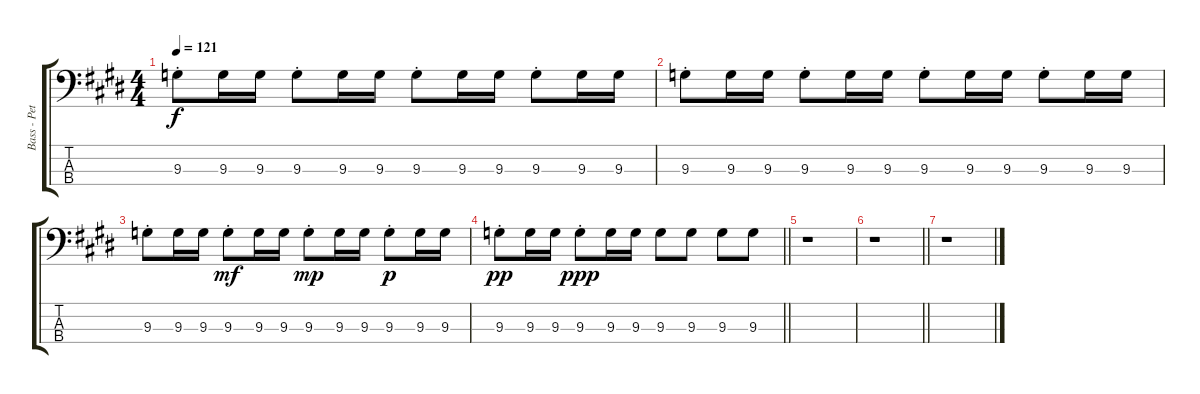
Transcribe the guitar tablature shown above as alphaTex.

\track ("Bass - Peter Hook" "Bass - Pet") {instrument electricbasspick}
\staff {score tabs}
\tuning (Ab2 Eb2 Bb1 F1) {hide}
\ts (4 4)
\tempo 121
\clef f4
\ks c#minor
9.3{st}.8{dy f} 9.3.16 9.3.16 9.3{st}.8 9.3.16 9.3.16 9.3{st}.8 9.3.16 9.3.16 9.3{st}.8 9.3.16 9.3.16 |
\ks e
9.3{st}.8 9.3.16 9.3.16 9.3{st}.8 9.3.16 9.3.16 9.3{st}.8 9.3.16 9.3.16 9.3{st}.8 9.3.16 9.3.16 |
\ks c#minor
9.3{st}.8 9.3.16 9.3.16 9.3{st}.8{dy mf} 9.3.16 9.3.16 9.3{st}.8{dy mp} 9.3.16 9.3.16 9.3{st}.8{dy p} 9.3.16 9.3.16 |
\barLineRight lightlight
9.3{st}.8{dy pp} 9.3.16 9.3.16 9.3{st}.8{dy ppp} 9.3.16 9.3.16 9.3.8 9.3.8 9.3.8 9.3.8 |
r.1 |
\barLineRight lightlight
r.1 |
r.1
